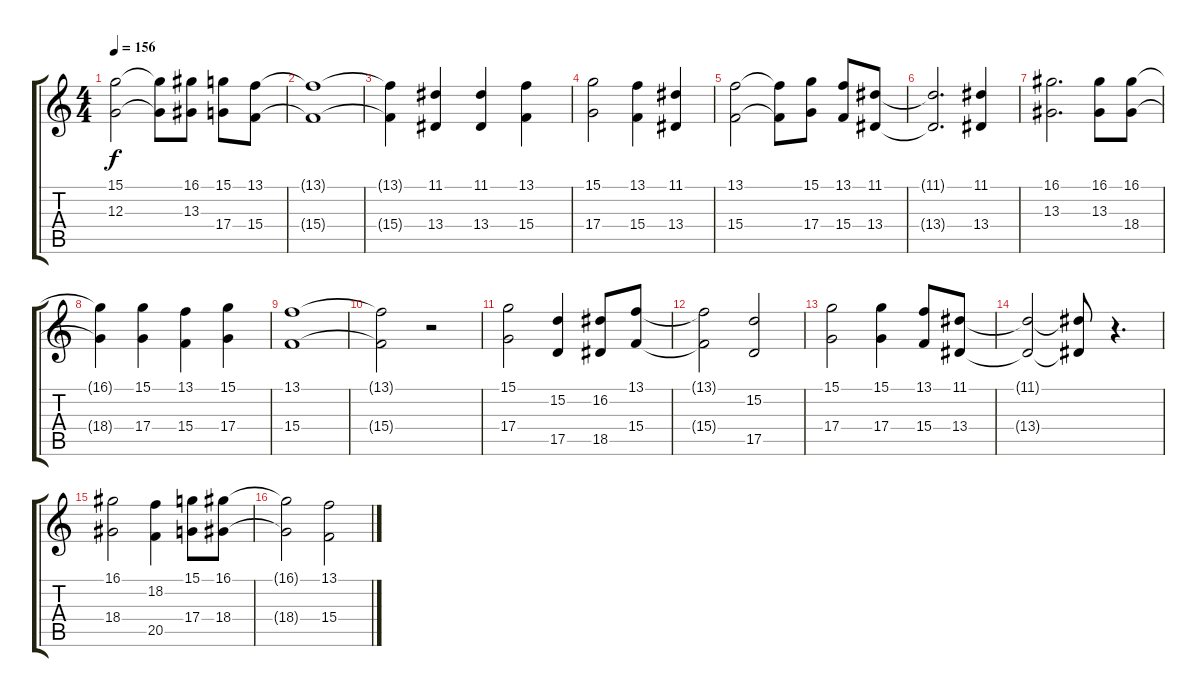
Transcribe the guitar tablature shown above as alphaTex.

\track "" {instrument acousticgrandpiano}
\staff {score tabs}
\tuning (E4 B3 G3 D3 A2 E2) {hide}
\ts (4 4)
\tempo 156
\clef g2
\ks c
(15.1 12.3).2{dy f} (15.1{t} 12.3{t}).8 (16.1 13.3).8 (15.1 17.4).8 (13.1 15.4).8 |
(13.1{t} 15.4{t}).1 |
(13.1{t} 15.4{t}).4 (11.1 13.4).4 (11.1 13.4).4 (13.1 15.4).4 |
(15.1 17.4).2 (13.1 15.4).4 (11.1 13.4).4 |
(13.1 15.4).2 (13.1{t} 15.4{t}).8 (15.1 17.4).8 (13.1 15.4).8 (11.1 13.4).8 |
(11.1{t} 13.4{t}).2{d} (11.1 13.4).4 |
(16.1 13.3).2{d} (16.1 13.3).8 (16.1 18.4).8 |
(16.1{t} 18.4{t}).4 (15.1 17.4).4 (13.1 15.4).4 (15.1 17.4).4 |
(13.1 15.4).1 |
(13.1{t} 15.4{t}).2 r.2 |
(15.1 17.4).2 (15.2 17.5).4 (16.2 18.5).8 (13.1 15.4).8 |
(13.1{t} 15.4{t}).2 (15.2 17.5).2 |
(15.1 17.4).2 (15.1 17.4).4 (13.1 15.4).8 (11.1 13.4).8 |
(11.1{t} 13.4{t}).2 (11.1{t} 13.4{t}).8 r.4{d} |
(16.1 18.4).2 (18.2 20.5).4 (15.1 17.4).8 (16.1 18.4).8 |
(16.1{t} 18.4{t}).2 (13.1 15.4).2
